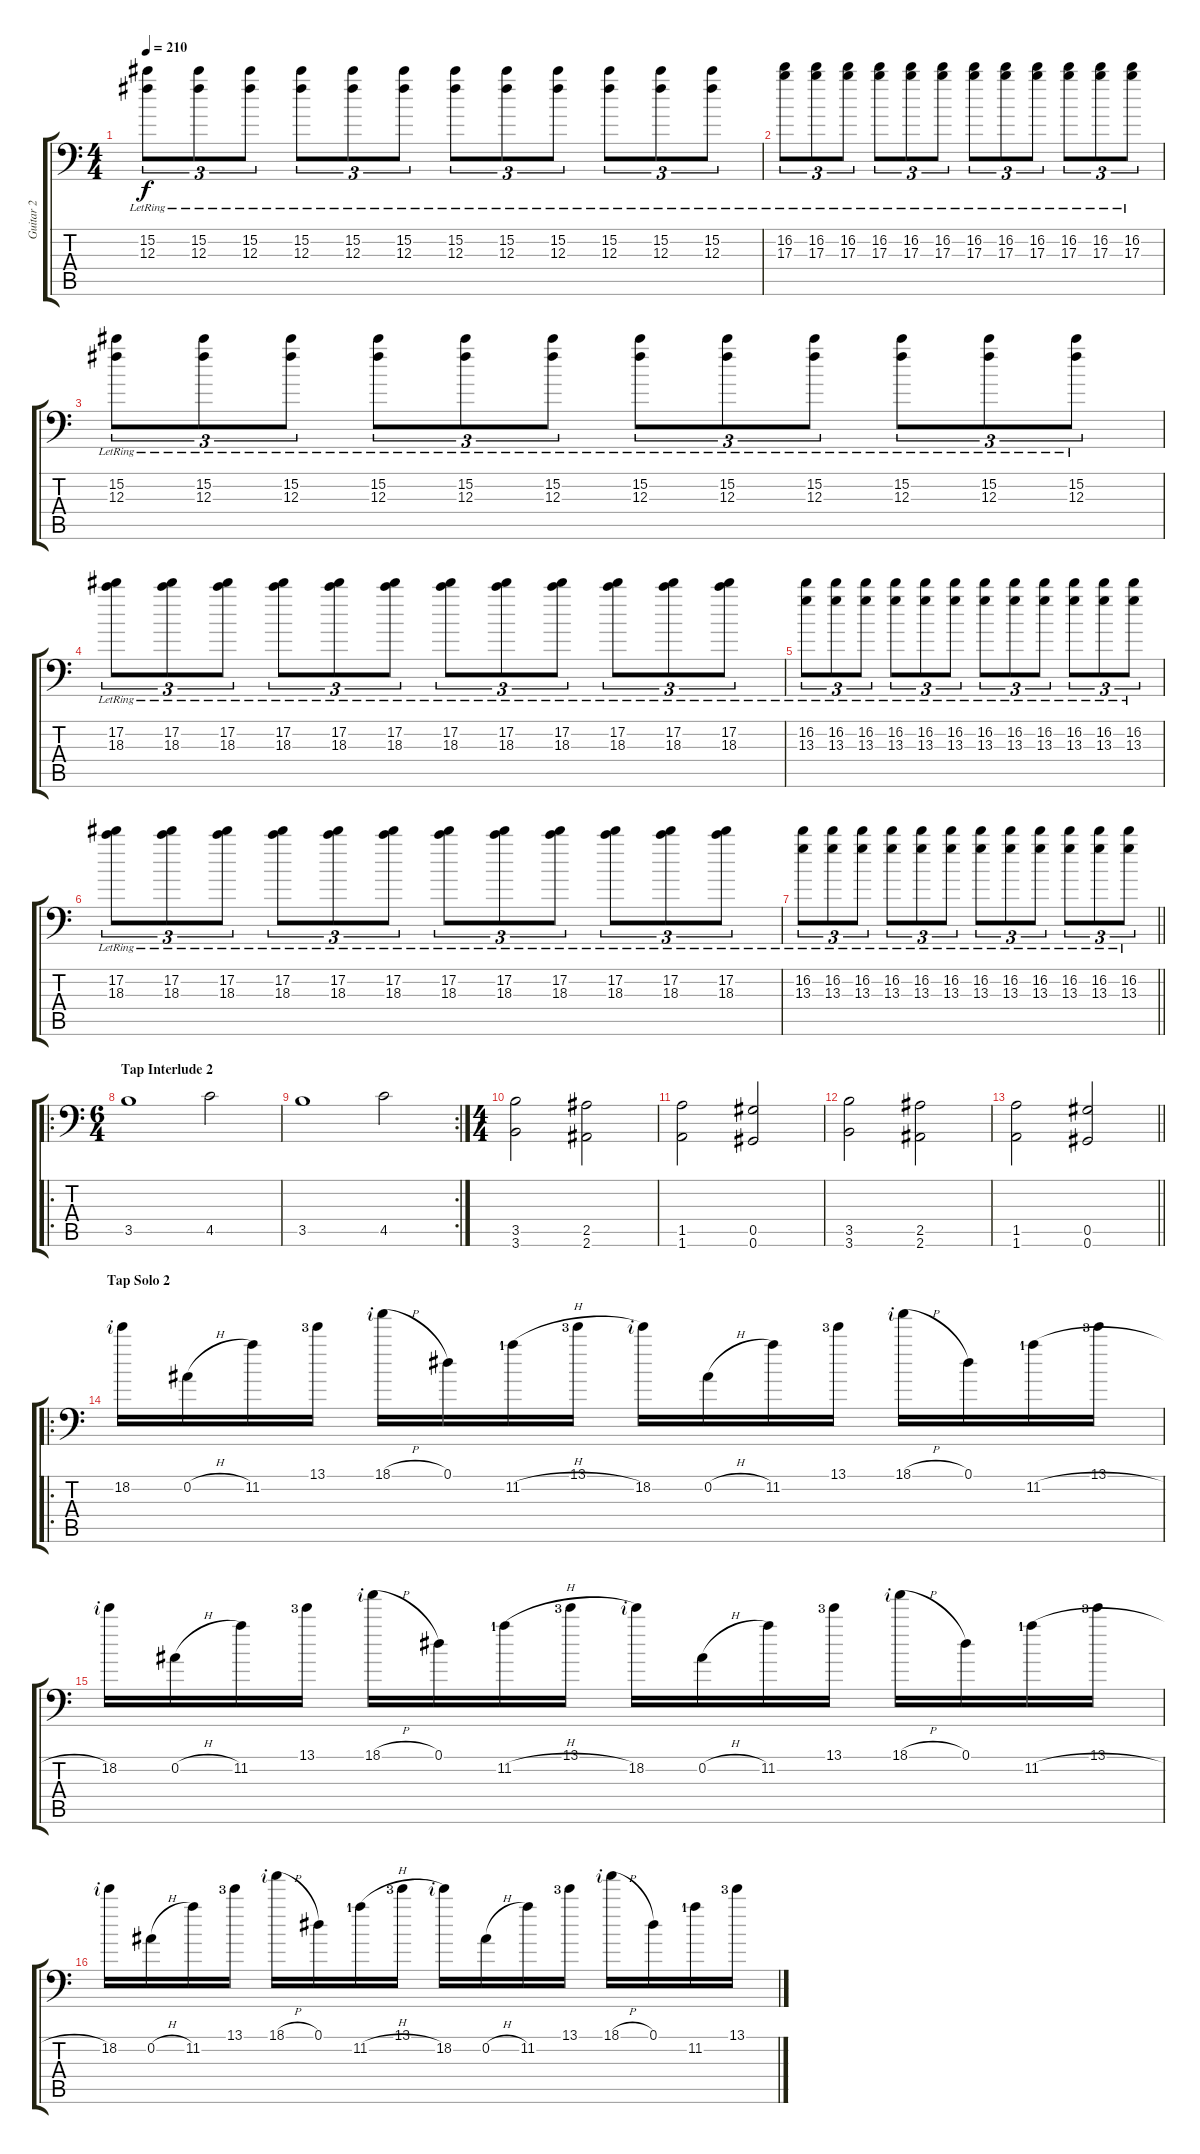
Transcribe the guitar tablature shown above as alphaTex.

\track ("Guitar 2" "Guitar 2") {instrument distortionguitar}
\staff {score tabs}
\tuning (Eb4 Bb3 Gb3 Db3 Ab2 Ab1) {hide}
\ts (4 4)
\tempo 210
\clef f4
\ks c
(15.2{lr} 12.3{lr}).8{tu (3 2) dy f} (15.2{lr} 12.3{lr}).8{tu (3 2)} (15.2{lr} 12.3{lr}).8{tu (3 2)} (15.2{lr} 12.3{lr}).8{tu (3 2)} (15.2{lr} 12.3{lr}).8{tu (3 2)} (15.2{lr} 12.3{lr}).8{tu (3 2)} (15.2{lr} 12.3{lr}).8{tu (3 2)} (15.2{lr} 12.3{lr}).8{tu (3 2)} (15.2{lr} 12.3{lr}).8{tu (3 2)} (15.2{lr} 12.3{lr}).8{tu (3 2)} (15.2{lr} 12.3{lr}).8{tu (3 2)} (15.2{lr} 12.3{lr}).8{tu (3 2)} |
(16.2{lr} 17.3{lr}).8{tu (3 2)} (16.2{lr} 17.3{lr}).8{tu (3 2)} (16.2{lr} 17.3{lr}).8{tu (3 2)} (16.2{lr} 17.3{lr}).8{tu (3 2)} (16.2{lr} 17.3{lr}).8{tu (3 2)} (16.2{lr} 17.3{lr}).8{tu (3 2)} (16.2{lr} 17.3{lr}).8{tu (3 2)} (16.2{lr} 17.3{lr}).8{tu (3 2)} (16.2{lr} 17.3{lr}).8{tu (3 2)} (16.2{lr} 17.3{lr}).8{tu (3 2)} (16.2{lr} 17.3{lr}).8{tu (3 2)} (16.2{lr} 17.3{lr}).8{tu (3 2)} |
(15.2{lr} 12.3{lr}).8{tu (3 2)} (15.2{lr} 12.3{lr}).8{tu (3 2)} (15.2{lr} 12.3{lr}).8{tu (3 2)} (15.2{lr} 12.3{lr}).8{tu (3 2)} (15.2{lr} 12.3{lr}).8{tu (3 2)} (15.2{lr} 12.3{lr}).8{tu (3 2)} (15.2{lr} 12.3{lr}).8{tu (3 2)} (15.2{lr} 12.3{lr}).8{tu (3 2)} (15.2{lr} 12.3{lr}).8{tu (3 2)} (15.2{lr} 12.3{lr}).8{tu (3 2)} (15.2{lr} 12.3{lr}).8{tu (3 2)} (15.2{lr} 12.3{lr}).8{tu (3 2)} |
(17.2{lr} 18.3{lr}).8{tu (3 2)} (17.2{lr} 18.3{lr}).8{tu (3 2)} (17.2{lr} 18.3{lr}).8{tu (3 2)} (17.2{lr} 18.3{lr}).8{tu (3 2)} (17.2{lr} 18.3{lr}).8{tu (3 2)} (17.2{lr} 18.3{lr}).8{tu (3 2)} (17.2{lr} 18.3{lr}).8{tu (3 2)} (17.2{lr} 18.3{lr}).8{tu (3 2)} (17.2{lr} 18.3{lr}).8{tu (3 2)} (17.2{lr} 18.3{lr}).8{tu (3 2)} (17.2{lr} 18.3{lr}).8{tu (3 2)} (17.2{lr} 18.3{lr}).8{tu (3 2)} |
(16.2{lr} 13.3{lr}).8{tu (3 2)} (16.2{lr} 13.3{lr}).8{tu (3 2)} (16.2{lr} 13.3{lr}).8{tu (3 2)} (16.2{lr} 13.3{lr}).8{tu (3 2)} (16.2{lr} 13.3{lr}).8{tu (3 2)} (16.2{lr} 13.3{lr}).8{tu (3 2)} (16.2{lr} 13.3{lr}).8{tu (3 2)} (16.2{lr} 13.3{lr}).8{tu (3 2)} (16.2{lr} 13.3{lr}).8{tu (3 2)} (16.2{lr} 13.3{lr}).8{tu (3 2)} (16.2{lr} 13.3{lr}).8{tu (3 2)} (16.2{lr} 13.3{lr}).8{tu (3 2)} |
(17.2{lr} 18.3{lr}).8{tu (3 2)} (17.2{lr} 18.3{lr}).8{tu (3 2)} (17.2{lr} 18.3{lr}).8{tu (3 2)} (17.2{lr} 18.3{lr}).8{tu (3 2)} (17.2{lr} 18.3{lr}).8{tu (3 2)} (17.2{lr} 18.3{lr}).8{tu (3 2)} (17.2{lr} 18.3{lr}).8{tu (3 2)} (17.2{lr} 18.3{lr}).8{tu (3 2)} (17.2{lr} 18.3{lr}).8{tu (3 2)} (17.2{lr} 18.3{lr}).8{tu (3 2)} (17.2{lr} 18.3{lr}).8{tu (3 2)} (17.2{lr} 18.3{lr}).8{tu (3 2)} |
\barLineRight lightlight
(16.2{lr} 13.3{lr}).8{tu (3 2)} (16.2{lr} 13.3{lr}).8{tu (3 2)} (16.2{lr} 13.3{lr}).8{tu (3 2)} (16.2{lr} 13.3{lr}).8{tu (3 2)} (16.2{lr} 13.3{lr}).8{tu (3 2)} (16.2{lr} 13.3{lr}).8{tu (3 2)} (16.2{lr} 13.3{lr}).8{tu (3 2)} (16.2{lr} 13.3{lr}).8{tu (3 2)} (16.2{lr} 13.3{lr}).8{tu (3 2)} (16.2{lr} 13.3{lr}).8{tu (3 2)} (16.2{lr} 13.3{lr}).8{tu (3 2)} (16.2{lr} 13.3{lr}).8{tu (3 2)} |
\ro
\ts (6 4)
\section ("" "Tap Interlude 2")
3.5.1{volume 14} 4.5.2 |
\rc 2
3.5.1 4.5.2 |
\ts (4 4)
(3.5 3.6).2 (2.5 2.6).2 |
(1.5 1.6).2 (0.5 0.6).2 |
(3.5 3.6).2 (2.5 2.6).2 |
\barLineRight lightlight
(1.5 1.6).2 (0.5 0.6).2 |
\ro
\section ("" "Tap Solo 2")
18.2{rf 2}.16 0.2{h}.16 11.2.16 13.1{lf 4}.16 18.1{h rf 2}.16 0.1.16 11.2{h lf 2}.16 13.1{lf 4}.16 18.2{rf 2}.16 0.2{h}.16 11.2.16 13.1{lf 4}.16 18.1{h rf 2}.16 0.1.16 11.2{h lf 2}.16 13.1{lf 4}.16 |
18.2{rf 2}.16 0.2{h}.16 11.2.16 13.1{lf 4}.16 18.1{h rf 2}.16 0.1.16 11.2{h lf 2}.16 13.1{lf 4}.16 18.2{rf 2}.16 0.2{h}.16 11.2.16 13.1{lf 4}.16 18.1{h rf 2}.16 0.1.16 11.2{h lf 2}.16 13.1{lf 4}.16 |
18.2{rf 2}.16 0.2{h}.16 11.2.16 13.1{lf 4}.16 18.1{h rf 2}.16 0.1.16 11.2{h lf 2}.16 13.1{lf 4}.16 18.2{rf 2}.16 0.2{h}.16 11.2.16 13.1{lf 4}.16 18.1{h rf 2}.16 0.1.16 11.2{h lf 2}.16 13.1{lf 4}.16
